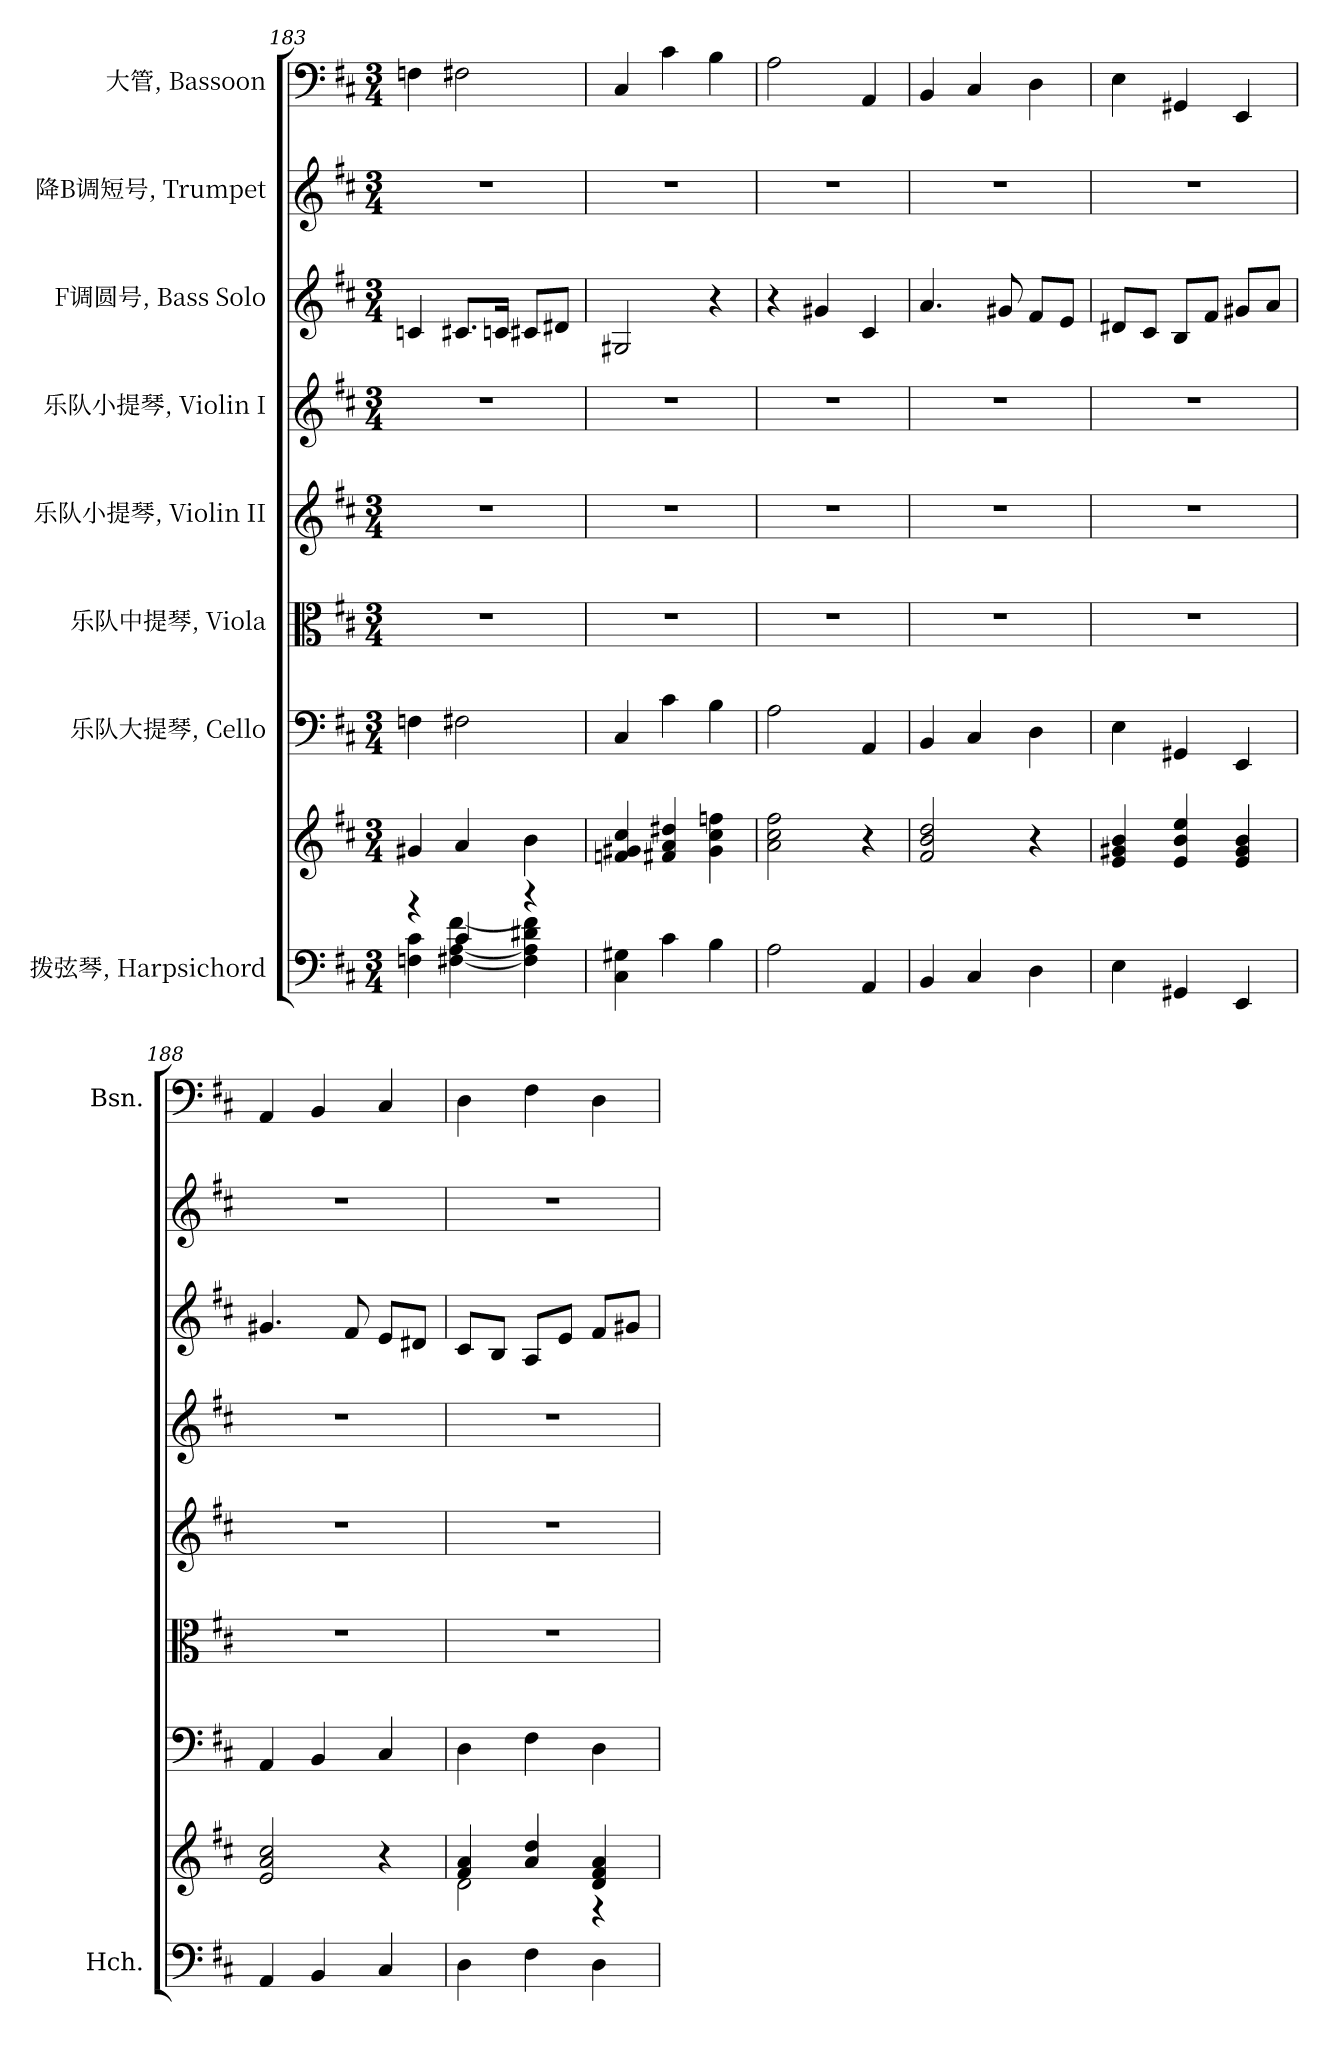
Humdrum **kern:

**kern	**kern	**kern	**kern	**kern	**kern	**kern	**kern	**kern
*part8	*part8	*part7	*part6	*part5	*part4	*part3	*part2	*part1
*staff9	*staff8	*staff7	*staff6	*staff5	*staff4	*staff3	*staff2	*staff1
*I"拨弦琴, Harpsichord	*	*I"乐队大提琴, Cello	*I"乐队中提琴, Viola	*I"乐队小提琴, Violin II	*I"乐队小提琴, Violin I	*I"F调圆号, Bass Solo	*I"降B调短号, Trumpet	*I"大管, Bassoon
*I'Hch.	*	*	*	*	*	*	*	*I'Bsn.
*clefF4	*clefG2	*clefF4	*clefC3	*clefG2	*clefG2	*clefG2	*clefG2	*clefF4
*	*	*	*	*	*	*ITrd4c7	*ITrd1c2	*
*k[f#c#]	*k[f#c#]	*k[f#c#]	*k[f#c#]	*k[f#c#]	*k[f#c#]	*k[f#]	*k[]	*k[f#c#]
*M3/4	*M3/4	*M3/4	*M3/4	*M3/4	*M3/4	*M3/4	*M3/4	*M3/4
=183	=183	=183	=183	=183	=183	=183	=183	=183
*^	*	*	*	*	*	*	*	*
4r	4Fn\ 4c#\	4g#X/	4Fn\	2.r	2.r	2.r	4Fn/	2.r	4Fn\
4c#/	[4F#X\ [4A\ [4f#\	4a/	2F#X\	.	.	.	8.F#X/L	.	2F#X\
.	.	.	.	.	.	.	16Fn/Jk	.	.
4r	4F#\] 4A\] 4d#X\ 4f#\]	4b\	.	.	.	.	8F#X/L	.	.
.	.	.	.	.	.	.	8G#X/J	.	.
*v	*v	*	*	*	*	*	*	*	*
=184	=184	=184	=184	=184	=184	=184	=184	=184
4C#\ 4G#X\	4fn/ 4g#X/ 4cc#/	4C#/	2.r	2.r	2.r	2C#X/	2.r	4C#/
4c#\	4f#X/ 4a/ 4dd#X/	4c#\	.	.	.	.	.	4c#\
4B\	4g#\ 4cc#\ 4ffn\	4B\	.	.	.	4r	.	4B\
=185	=185	=185	=185	=185	=185	=185	=185	=185
2A\	2a\ 2cc#\ 2ff#\	2A\	2.r	2.r	2.r	4r	2.r	2A\
.	.	.	.	.	.	4c#X/	.	.
4AA/	4r	4AA/	.	.	.	4F#/	.	4AA/
!!LO:PB:g=z
=186	=186	=186	=186	=186	=186	=186	=186	=186
4BB/	2f#/ 2b/ 2dd/	4BB/	2.r	2.r	2.r	4.d/	2.r	4BB/
4C#/	.	4C#/	.	.	.	.	.	4C#/
.	.	.	.	.	.	8c#X/	.	.
4D\	4r	4D\	.	.	.	8B/L	.	4D\
.	.	.	.	.	.	8A/J	.	.
=187	=187	=187	=187	=187	=187	=187	=187	=187
4E\	4e/ 4g#X/ 4b/	4E\	2.r	2.r	2.r	8G#X/L	2.r	4E\
.	.	.	.	.	.	8F#/J	.	.
4GG#X/	4e/ 4b/ 4ee/	4GG#X/	.	.	.	8E/L	.	4GG#X/
.	.	.	.	.	.	8B/J	.	.
4EE/	4e/ 4g#/ 4b/	4EE/	.	.	.	8c#X/L	.	4EE/
.	.	.	.	.	.	8d/J	.	.
=188	=188	=188	=188	=188	=188	=188	=188	=188
4AA/	2e/ 2a/ 2cc#/	4AA/	2.r	2.r	2.r	4.c#X/	2.r	4AA/
4BB/	.	4BB/	.	.	.	.	.	4BB/
.	.	.	.	.	.	8B/	.	.
4C#/	4r	4C#/	.	.	.	8A/L	.	4C#/
.	.	.	.	.	.	8G#X/J	.	.
=189	=189	=189	=189	=189	=189	=189	=189	=189
*	*^	*	*	*	*	*	*	*
4D\	4f#/ 4a/	2d\	4D\	2.r	2.r	2.r	8F#/L	2.r	4D\
.	.	.	.	.	.	.	8E/J	.	.
4F#\	4a/ 4dd/	.	4F#\	.	.	.	8D/L	.	4F#\
.	.	.	.	.	.	.	8A/J	.	.
4D\	4d/ 4f#/ 4a/	4r	4D\	.	.	.	8B/L	.	4D\
.	.	.	.	.	.	.	8c#X/J	.	.
*	*v	*v	*	*	*	*	*	*	*
=	=	=	=	=	=	=	=	=
*-	*-	*-	*-	*-	*-	*-	*-	*-
